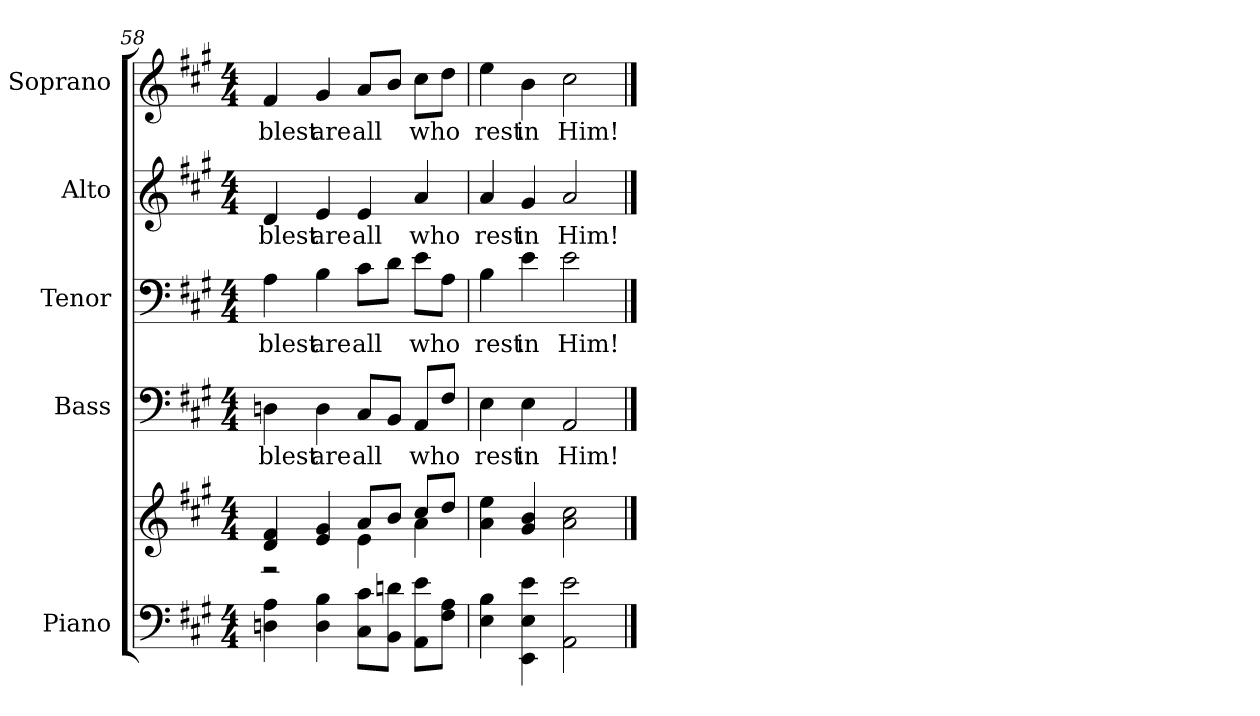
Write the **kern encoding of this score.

**kern	**kern	**kern	**text	**kern	**text	**kern	**text	**kern	**text
*part5	*part5	*part4	*part4	*part3	*part3	*part2	*part2	*part1	*part1
*staff6	*staff5	*staff4	*staff4	*staff3	*staff3	*staff2	*staff2	*staff1	*staff1
*I"Piano	*	*I"Bass	*	*I"Tenor	*	*I"Alto	*	*I"Soprano	*
*I'Pno.	*	*I'B.	*	*	*	*I'A.	*	*I'S.	*
*clefF4	*clefG2	*clefF4	*	*clefF4	*	*clefG2	*	*clefG2	*
*k[f#c#g#]	*k[f#c#g#]	*k[f#c#g#]	*	*k[f#c#g#]	*	*k[f#c#g#]	*	*k[f#c#g#]	*
*A:	*A:	*A:	*	*A:	*	*A:	*	*A:	*
*M4/4	*M4/4	*M4/4	*	*M4/4	*	*M4/4	*	*M4/4	*
=58	=58	=58	=58	=58	=58	=58	=58	=58	=58
*	*^	*	*	*	*	*	*	*	*
!	!	!	!	!LO:LY:b:color=#000000	!	!	!	!	!	!
!	!	!	!	!	!	!LO:LY:b:color=#000000	!	!	!	!
!	!	!	!	!	!	!	!	!LO:LY:b:color=#000000	!	!
!	!	!	!	!	!	!	!	!	!	!LO:LY:b:color=#000000
4Dni\ 4Ai	4di/ 4f#i	2r	4Dni\	blest	4Ai\	blest	4di/	blest	4f#i/	blest
!	!	!	!	!LO:LY:b:color=#000000	!	!	!	!	!	!
!	!	!	!	!	!	!LO:LY:b:color=#000000	!	!	!	!
!	!	!	!	!	!	!	!	!LO:LY:b:color=#000000	!	!
!	!	!	!	!	!	!	!	!	!	!LO:LY:b:color=#000000
4Di\ 4Bi	4ei/ 4g#i	.	4Di\	are	4Bi\	are	4ei/	are	4g#i/	are
!	!	!	!	!LO:LY:b:color=#000000	!	!	!	!	!	!
!	!	!	!	!	!	!LO:LY:b:color=#000000	!	!	!	!
!	!	!	!	!	!	!	!	!LO:LY:b:color=#000000	!	!
!	!	!	!	!	!	!	!	!	!	!LO:LY:b:color=#000000
8C#i\ 8c#iL	8ai/L	4ei\	8C#i/L	all	8c#i\L	all	4ei/	all	8ai/L	all
8BBi\ 8dniJ	8bi/J	.	8BBi/J	.	8di\J	.	.	.	8bi/J	.
!	!	!	!	!LO:LY:b:color=#000000	!	!	!	!	!	!
!	!	!	!	!	!	!LO:LY:b:color=#000000	!	!	!	!
!	!	!	!	!	!	!	!	!LO:LY:b:color=#000000	!	!
!	!	!	!	!	!	!	!	!	!	!LO:LY:b:color=#000000
8AAi\ 8eiL	8cc#i/L	4ai\	8AAi/L	who	8ei\L	who	4ai/	who	8cc#i\L	who
8F#i\ 8AiJ	8ddi/J	.	8F#i/J	.	8Ai\J	.	.	.	8ddi\J	.
*	*v	*v	*	*	*	*	*	*	*	*
=59	=59	=59	=59	=59	=59	=59	=59	=59	=59
!	!	!	!LO:LY:b:color=#000000	!	!	!	!	!	!
!	!	!	!	!	!LO:LY:b:color=#000000	!	!	!	!
!	!	!	!	!	!	!	!LO:LY:b:color=#000000	!	!
!	!	!	!	!	!	!	!	!	!LO:LY:b:color=#000000
4Ei\ 4Bi	4ai\ 4eei	4Ei\	rest	4Bi\	rest	4ai/	rest	4eei\	rest
!	!	!	!LO:LY:b:color=#000000	!	!	!	!	!	!
!	!	!	!	!	!LO:LY:b:color=#000000	!	!	!	!
!	!	!	!	!	!	!	!LO:LY:b:color=#000000	!	!
!	!	!	!	!	!	!	!	!	!LO:LY:b:color=#000000
4EEi\ 4Ei 4ei	4g#i/ 4bi	4Ei\	in	4ei\	in	4g#i/	in	4bi\	in
!	!	!	!LO:LY:b:color=#000000	!	!	!	!	!	!
!	!	!	!	!	!LO:LY:b:color=#000000	!	!	!	!
!	!	!	!	!	!	!	!LO:LY:b:color=#000000	!	!
!	!	!	!	!	!	!	!	!	!LO:LY:b:color=#000000
2AAi\ 2ei	2ai\ 2cc#i	2AAi/	Him!	2ei\	Him!	2ai/	Him!	2cc#i\	Him!
==	==	==	==	==	==	==	==	==	==
*-	*-	*-	*-	*-	*-	*-	*-	*-	*-
